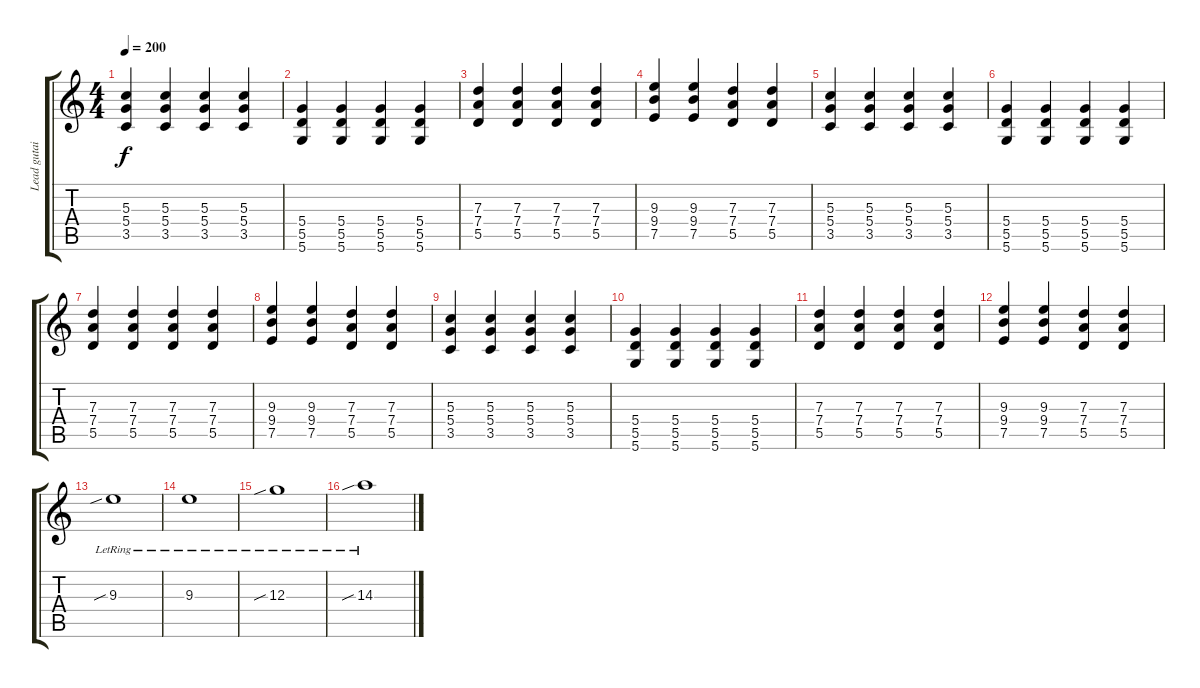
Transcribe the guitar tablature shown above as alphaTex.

\track ("Lead gutair" "Lead gutai") {instrument overdrivenguitar}
\staff {score tabs}
\tuning (E4 B3 G3 D3 A2 D2) {hide}
\ts (4 4)
\tempo 200
\clef g2
\ks c
(5.3 5.4 3.5).4{dy f} (5.3 5.4 3.5).4 (5.3 5.4 3.5).4 (5.3 5.4 3.5).4 |
(5.4 5.5 5.6).4 (5.4 5.5 5.6).4 (5.4 5.5 5.6).4 (5.4 5.5 5.6).4 |
(7.3 7.4 5.5).4 (7.3 7.4 5.5).4 (7.3 7.4 5.5).4 (7.3 7.4 5.5).4 |
(9.3 9.4 7.5).4 (9.3 9.4 7.5).4 (7.3 7.4 5.5).4 (7.3 7.4 5.5).4 |
(5.3 5.4 3.5).4 (5.3 5.4 3.5).4 (5.3 5.4 3.5).4 (5.3 5.4 3.5).4 |
(5.4 5.5 5.6).4 (5.4 5.5 5.6).4 (5.4 5.5 5.6).4 (5.4 5.5 5.6).4 |
(7.3 7.4 5.5).4 (7.3 7.4 5.5).4 (7.3 7.4 5.5).4 (7.3 7.4 5.5).4 |
(9.3 9.4 7.5).4 (9.3 9.4 7.5).4 (7.3 7.4 5.5).4 (7.3 7.4 5.5).4 |
(5.3 5.4 3.5).4 (5.3 5.4 3.5).4 (5.3 5.4 3.5).4 (5.3 5.4 3.5).4 |
(5.4 5.5 5.6).4 (5.4 5.5 5.6).4 (5.4 5.5 5.6).4 (5.4 5.5 5.6).4 |
(7.3 7.4 5.5).4 (7.3 7.4 5.5).4 (7.3 7.4 5.5).4 (7.3 7.4 5.5).4 |
(9.3 9.4 7.5).4 (9.3 9.4 7.5).4 (7.3 7.4 5.5).4 (7.3 7.4 5.5).4 |
9.3{sib lr}.1 |
9.3{lr}.1 |
12.3{sib lr}.1 |
14.3{sib lr}.1
